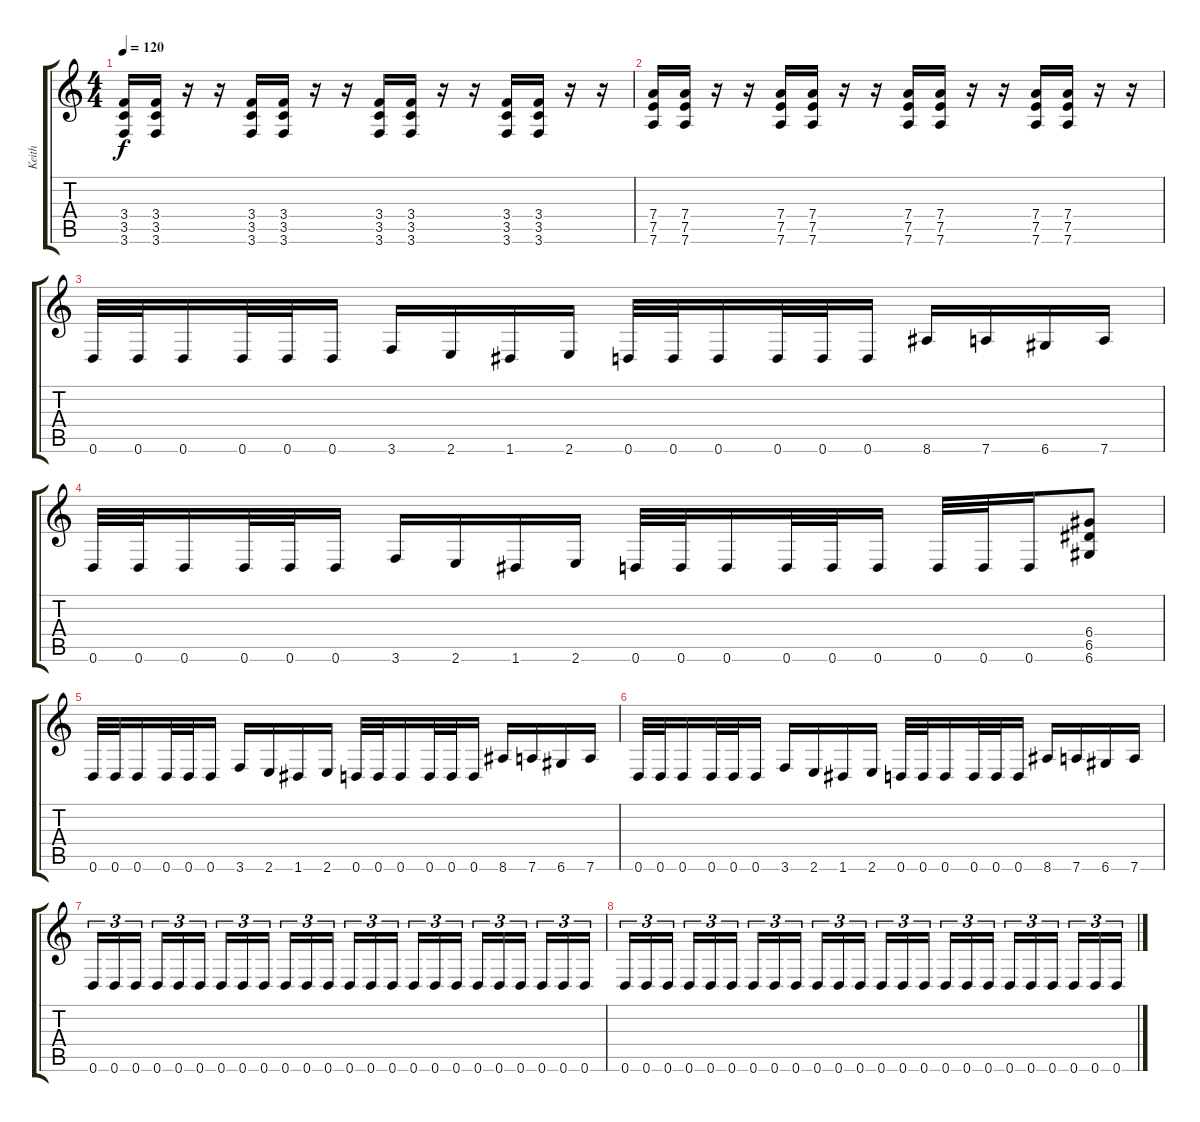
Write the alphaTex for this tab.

\track ("Keith" "Keith") {instrument acousticguitarsteel}
\staff {score tabs}
\tuning (E4 B3 G3 D3 A2 D2) {hide}
\ts (4 4)
\tempo 120
\clef g2
\ks c
(3.4 3.5 3.6).16{dy f} (3.4 3.5 3.6).16 r.16 r.16 (3.4 3.5 3.6).16 (3.4 3.5 3.6).16 r.16 r.16 (3.4 3.5 3.6).16 (3.4 3.5 3.6).16 r.16 r.16 (3.4 3.5 3.6).16 (3.4 3.5 3.6).16 r.16 r.16 |
(7.4 7.5 7.6).16 (7.4 7.5 7.6).16 r.16 r.16 (7.4 7.5 7.6).16 (7.4 7.5 7.6).16 r.16 r.16 (7.4 7.5 7.6).16 (7.4 7.5 7.6).16 r.16 r.16 (7.4 7.5 7.6).16 (7.4 7.5 7.6).16 r.16 r.16 |
0.6.32 0.6.32 0.6.16 0.6.32 0.6.32 0.6.16 3.6.16 2.6.16 1.6.16 2.6.16 0.6.32 0.6.32 0.6.16 0.6.32 0.6.32 0.6.16 8.6.16 7.6.16 6.6.16 7.6.16 |
0.6.32 0.6.32 0.6.16 0.6.32 0.6.32 0.6.16 3.6.16 2.6.16 1.6.16 2.6.16 0.6.32 0.6.32 0.6.16 0.6.32 0.6.32 0.6.16 0.6.32 0.6.32 0.6.16 (6.4 6.5 6.6).8 |
0.6.32 0.6.32 0.6.16 0.6.32 0.6.32 0.6.16 3.6.16 2.6.16 1.6.16 2.6.16 0.6.32 0.6.32 0.6.16 0.6.32 0.6.32 0.6.16 8.6.16 7.6.16 6.6.16 7.6.16 |
0.6.32 0.6.32 0.6.16 0.6.32 0.6.32 0.6.16 3.6.16 2.6.16 1.6.16 2.6.16 0.6.32 0.6.32 0.6.16 0.6.32 0.6.32 0.6.16 8.6.16 7.6.16 6.6.16 7.6.16 |
0.6.16{tu (3 2)} 0.6.16{tu (3 2)} 0.6.16{tu (3 2) beam splitsecondary} 0.6.16{tu (3 2)} 0.6.16{tu (3 2)} 0.6.16{tu (3 2)} 0.6.16{tu (3 2)} 0.6.16{tu (3 2)} 0.6.16{tu (3 2) beam splitsecondary} 0.6.16{tu (3 2)} 0.6.16{tu (3 2)} 0.6.16{tu (3 2)} 0.6.16{tu (3 2)} 0.6.16{tu (3 2)} 0.6.16{tu (3 2) beam splitsecondary} 0.6.16{tu (3 2)} 0.6.16{tu (3 2)} 0.6.16{tu (3 2)} 0.6.16{tu (3 2)} 0.6.16{tu (3 2)} 0.6.16{tu (3 2) beam splitsecondary} 0.6.16{tu (3 2)} 0.6.16{tu (3 2)} 0.6.16{tu (3 2)} |
0.6.16{tu (3 2)} 0.6.16{tu (3 2)} 0.6.16{tu (3 2) beam splitsecondary} 0.6.16{tu (3 2)} 0.6.16{tu (3 2)} 0.6.16{tu (3 2)} 0.6.16{tu (3 2)} 0.6.16{tu (3 2)} 0.6.16{tu (3 2) beam splitsecondary} 0.6.16{tu (3 2)} 0.6.16{tu (3 2)} 0.6.16{tu (3 2)} 0.6.16{tu (3 2)} 0.6.16{tu (3 2)} 0.6.16{tu (3 2) beam splitsecondary} 0.6.16{tu (3 2)} 0.6.16{tu (3 2)} 0.6.16{tu (3 2)} 0.6.16{tu (3 2)} 0.6.16{tu (3 2)} 0.6.16{tu (3 2) beam splitsecondary} 0.6.16{tu (3 2)} 0.6.16{tu (3 2)} 0.6.16{tu (3 2)}
